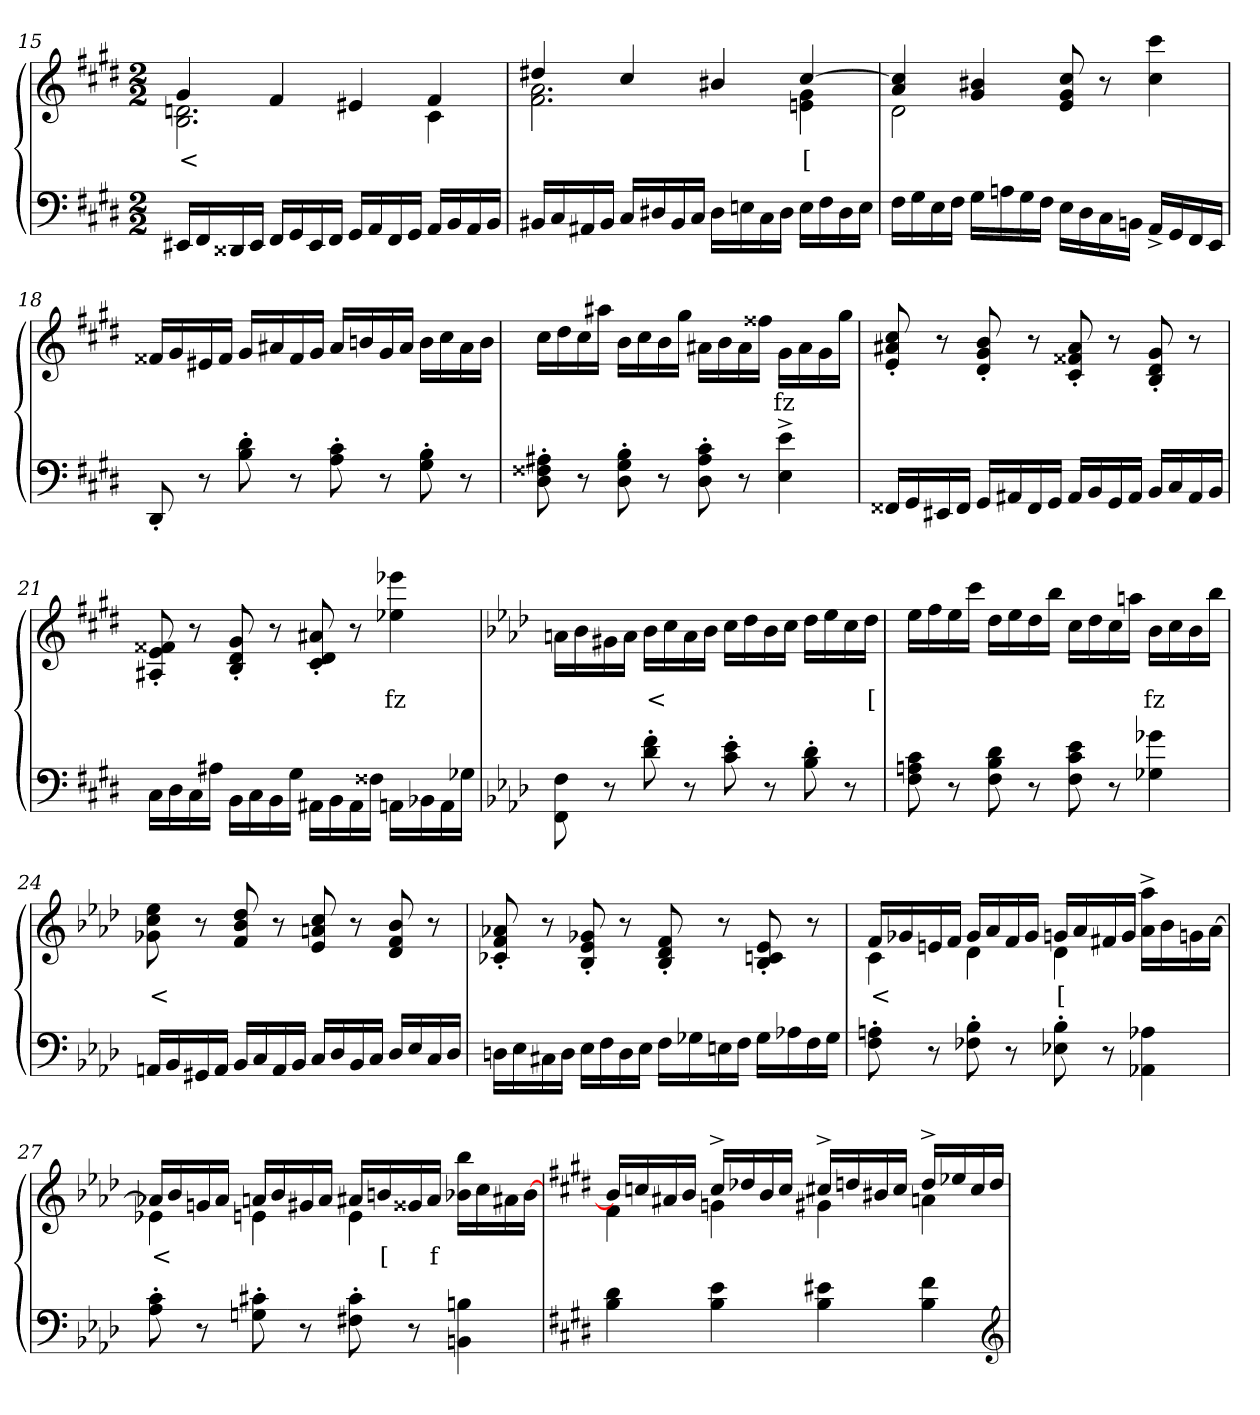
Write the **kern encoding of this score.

**kern	**kern	**text
*part2	*part1	*part1
*staff2	*staff1	*staff1
*clefF4	*clefG2	*
*k[f#c#g#d#]	*k[f#c#g#d#]	*
*M2/2	*M2/2	*
=15	=15	=15
*	*^	*
16EE#XLL	4g#	2.dn 2.B	<
16FF#	.	.	.
16DD##X	.	.	.
16EE#JJ	.	.	.
16FF#LL	4f#	.	.
16GG#	.	.	.
16EE#	.	.	.
16FF#JJ	.	.	.
16GG#LL	4e#X	.	.
16AA	.	.	.
16FF#	.	.	.
16GG#JJ	.	.	.
16AALL	4f#	4c#	.
16BB	.	.	.
16AA	.	.	.
16BBJJ	.	.	.
=16	=16	=16	=16
16BB#XLL	4dd#X	2.a 2.f#	.
16C#	.	.	.
16AA#X	.	.	.
16BB#JJ	.	.	.
16C#LL	4cc#	.	.
16D#X	.	.	.
16BB#	.	.	.
16C#JJ	.	.	.
16D#LL	4b#X	.	.
16En	.	.	.
16C#	.	.	.
16D#JJ	.	.	.
16ELL	[4cc#	4g# 4en	[
16F#	.	.	.
16D#	.	.	.
16EJJ	.	.	.
=17	=17	=17	=17
16F#LL	4cc#] 4a	2d#	.
16G#	.	.	.
16E	.	.	.
16F#JJ	.	.	.
16G#LL	4b#X 4g#	.	.
16An	.	.	.
16G#	.	.	.
16F#JJ	.	.	.
16E\LL	8cc# 8g# 8e	2ryy	.
16D#	.	.	.
16C#	8r	.	.
16BBnJJ	.	.	.
16AA^>LL	4ccc# 4cc#	.	.
16GG#	.	.	.
16FF#	.	.	.
16EEJJ	.	.	.
*	*v	*v	*
=18	=18	=18
8DD#'>	16f##XLL	.
.	16g#	.
8r	16e#X	.
.	16f##JJ	.
8d#'> 8B'>	16g#LL	.
.	16a#X	.
8r	16f##	.
.	16g#JJ	.
8c#'> 8A'>	16a#LL	.
.	16bn	.
8r	16g#	.
.	16a#JJ	.
8B'> 8G#'>	16bLL	.
.	16cc#	.
8r	16a#	.
.	16bJJ	.
=19	=19	=19
8A#X'> 8F##X'> 8D#'>	16cc#LL	.
.	16dd#	.
8r	16cc#	.
.	16aa#XJJ	.
8B'> 8G#'> 8D#'>	16bLL	.
.	16cc#	.
8r	16b	.
.	16gg#JJ	.
8c#'> 8A#'> 8D#'>	16a#LL	.
.	16b	.
8r	16a#	.
.	16ff##XJJ	.
4e^> 4E^>	16g#LL	fz
.	16a#	.
.	16g#	.
.	16gg#JJ	.
=20	=20	=20
16FF##XLL	8cc#'> 8a#X'> 8e'>	.
16GG#	.	.
16EE#X	8r	.
16FF##JJ	.	.
16GG#LL	8b'> 8g#'> 8d#'>	.
16AA#X	.	.
16FF##	8r	.
16GG#JJ	.	.
16AA#LL	8a#'> 8f##X'> 8c#'>	.
16BB	.	.
16GG#	8r	.
16AA#JJ	.	.
16BBLL	8g#'> 8d#'> 8B'>	.
16C#	.	.
16AA#	8r	.
16BBJJ	.	.
=21	=21	=21
16C#LL	8f##X'> 8e'> 8A#X'>	.
16D#	.	.
16C#	8r	.
16A#XJJ	.	.
16BB\LL	8g#'> 8d#'> 8B'>	.
16C#	.	.
16BB	8r	.
16G#JJ	.	.
16AA#\LL	8a#'> 8d#'> 8c#'>	.
16BB	.	.
16AA#	8r	.
16F##XJJ	.	.
16AAn\LL	4eee-X 4ee-X	fz
16BB-X	.	.
16AA	.	.
16G-XJJ	.	.
=22	=22	=22
*k[b-e-a-d-]	*k[b-e-a-d-]	*
8F\ 8FF\	16an\LL	.
.	16b-	.
8r	16g#X	.
.	16aJJ	.
8f'> 8d-'>	16b-LL	<
.	16cc	.
8r	16a	.
.	16b-JJ	.
8e-'> 8c'>	16ccLL	.
.	16dd-	.
8r	16b-	.
.	16ccJJ	.
8d-'> 8B-'>	16dd-LL	.
.	16ee-	.
8r	16cc	.
.	16dd-JJ	[
=23	=23	=23
8c 8An 8F	16ee-LL	.
.	16ff	.
8r	16ee-	.
.	16cccJJ	.
8d- 8B- 8F	16dd-LL	.
.	16ee-	.
8r	16dd-	.
.	16bb-JJ	.
8e- 8c 8F	16ccLL	.
.	16dd-	.
8r	16cc	.
.	16aanJJ	.
4g-X 4G-X	16b-LL	fz
.	16cc	.
.	16b-	.
.	16bb-JJ	.
=24	=24	=24
16AAnLL	8ee- 8cc 8g-X	<
16BB-	.	.
16GG#X	8r	.
16AAJJ	.	.
16BB-LL	8dd- 8b- 8f	.
16C	.	.
16AA	8r	.
16BB-JJ	.	.
16CLL	8cc 8an 8e-	.
16D-	.	.
16BB-	8r	.
16CJJ	.	.
16D-/LL	8b- 8f 8d-	.
16E-	.	.
16C	8r	.
16D-JJ	.	.
=25	=25	=25
16DnLL	8a-X'> 8f'> 8c-X'>	.
16E-	.	.
16C#X	8r	.
16DJJ	.	.
16E-LL	8g-X'> 8e-'> 8B-'>	.
16F	.	.
16D	8r	.
16E-JJ	.	.
16FLL	8f'> 8d-'> 8B-'>	.
16G-X	.	.
16En	8r	.
16FJJ	.	.
16G-LL	8e-'> 8cn'> 8B-'>	.
16A-X	.	.
16F	8r	.
16G-JJ	.	.
=26	=26	=26
*	*^	*
8An'> 8F'>	4c\	16f/LL	<
.	.	16g-X	.
8r	.	16en	.
.	.	16fJJ	.
8B-'> 8F-X'>	4d-\	16g-/LL	.
.	.	16a-	.
8r	.	16f	.
.	.	16g-JJ	.
8B-'> 8E-X'>	4d-\	16gn/LL	[
.	.	16a-	.
8r	.	16f#X	.
.	.	16gJJ	.
4A-X 4AA-X	16aa-\^> 16a-\^>LL	4ryy	.
.	16b-	.	.
.	16gn	.	.
.	[16a-JJ	.	.
=27	=27	=27	=27
8c'> 8A-'>	4e-X\	16a-X/LL]	<
.	.	16b-	.
8r	.	16gn	.
.	.	16a-JJ	.
8c#X'> 8Gn'>	4en\	16an/LL	.
.	.	16b-	.
8r	.	16g#X	.
.	.	16aJJ	.
8c#'> 8F#X'>	4e\	16a#X/LL	.
.	.	16bn	[
8r	.	16g##X	.
.	.	16a#JJ	f
4Bn 4BBn	16bb-\ 16b-\LL	4ryy	.
.	16cc	.	.
.	16a#X	.	.
.	[16b-JJ	.	.
=28	=28	=28	=28
*k[f#c#g#d#]	*k[f#c#g#d#]	*	*
4d# 4B	16bLL]	4f#	.
.	16ccn	.	.
.	16a#X	.	.
.	16bJJ	.	.
4e 4B	16cc^>LL	4gn	.
.	16dd-X	.	.
.	16b	.	.
.	16ccJJ	.	.
4e#X 4B	16cc#X^>LL	4g#X	.
.	16ddn	.	.
.	16b#X	.	.
.	16cc#JJ	.	.
4f# 4B	16dd^>LL	4an	.
.	16ee-X	.	.
.	16cc#	.	.
.	16ddJJ	.	.
*	*v	*v	*
*clefG2	*	*
=	=	=
*-	*-	*-
